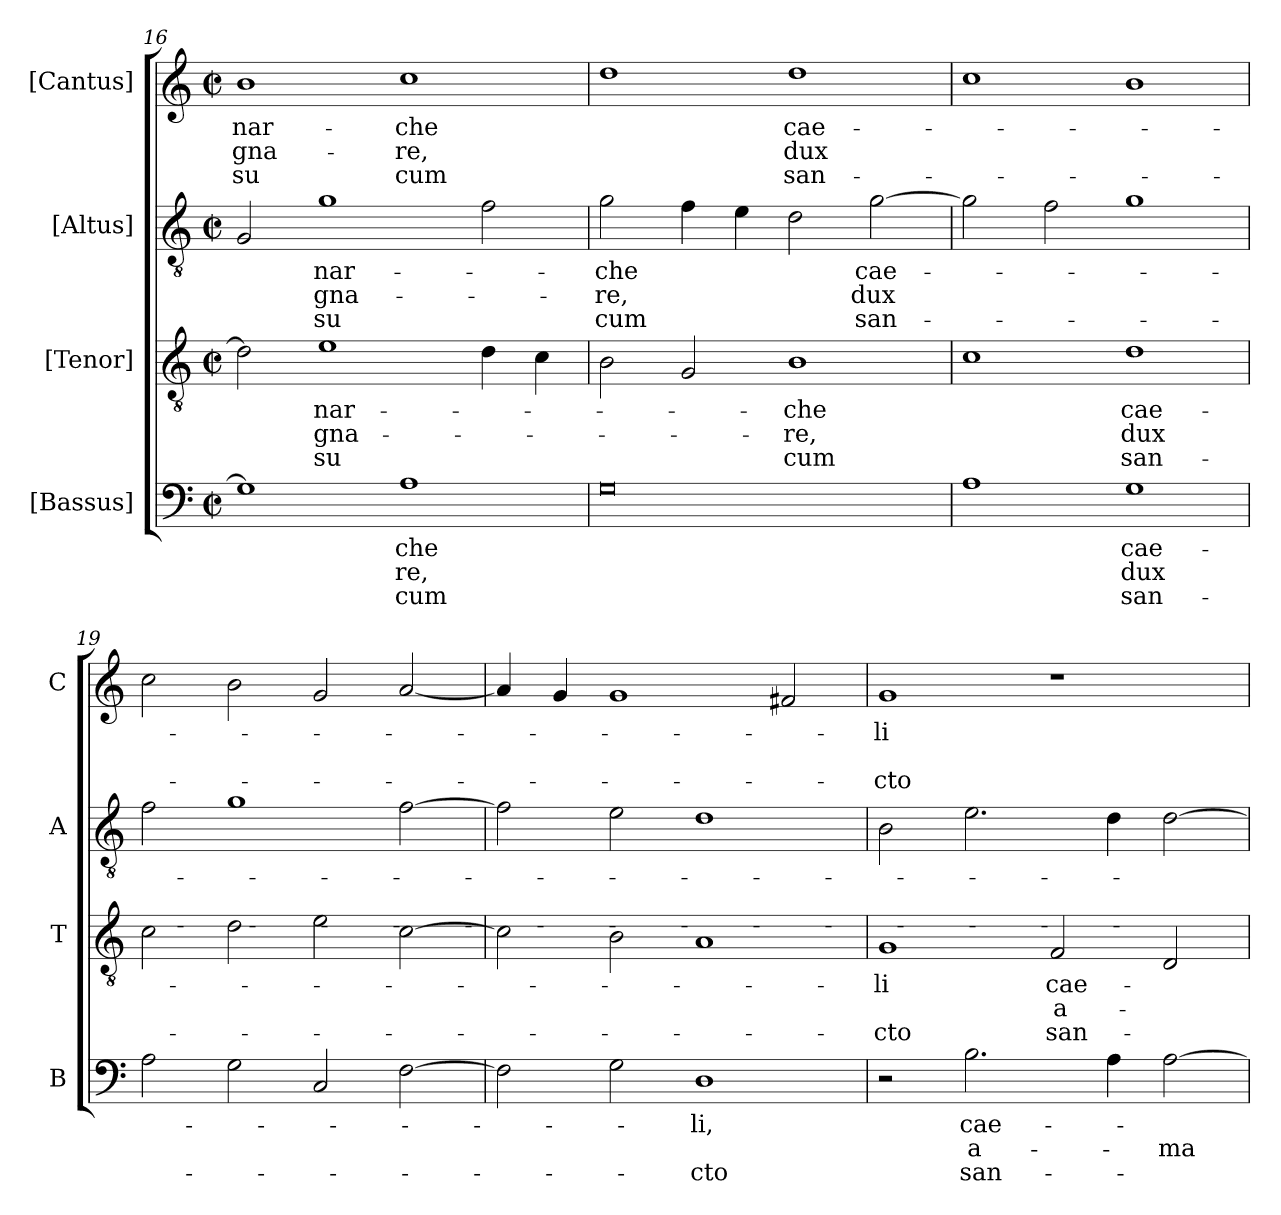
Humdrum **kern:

**kern	**text	**text	**text	**kern	**text	**text	**text	**kern	**text	**text	**text	**kern	**text	**text	**text
*part4	*part4	*part4	*part4	*part3	*part3	*part3	*part3	*part2	*part2	*part2	*part2	*part1	*part1	*part1	*part1
*staff4	*staff4	*staff4	*staff4	*staff3	*staff3	*staff3	*staff3	*staff2	*staff2	*staff2	*staff2	*staff1	*staff1	*staff1	*staff1
*I"[Bassus]	*	*	*	*I"[Tenor]	*	*	*	*I"[Altus]	*	*	*	*I"[Cantus]	*	*	*
*I'B	*	*	*	*I'T	*	*	*	*I'A	*	*	*	*I'C	*	*	*
*clefF4	*	*	*	*clefGv2	*	*	*	*clefGv2	*	*	*	*clefG2	*	*	*
*k[]	*	*	*	*k[]	*	*	*	*k[]	*	*	*	*k[]	*	*	*
*C:	*	*	*	*C:	*	*	*	*C:	*	*	*	*C:	*	*	*
*M2/2	*	*	*	*M2/2	*	*	*	*M2/2	*	*	*	*M2/2	*	*	*
*met(c|)	*	*	*	*met(c|)	*	*	*	*met(c|)	*	*	*	*met(c|)	*	*	*
=16	=16	=16	=16	=16	=16	=16	=16	=16	=16	=16	=16	=16	=16	=16	=16
!	!	!	!	!	!	!	!	!	!	!	!	!	!LO:LY:b	!LO:LY:b	!LO:LY:b
1G]	.	.	.	2d\]	.	.	.	2G/	.	.	.	1b	-nar-	-gna-	-su
!	!	!	!	!	!LO:LY:b	!LO:LY:b	!LO:LY:b	!	!LO:LY:b	!LO:LY:b	!LO:LY:b	!	!	!	!
.	.	.	.	1e	-nar-	-gna-	-su	1g	-nar-	-gna-	-su	.	.	.	.
!	!LO:LY:b	!LO:LY:b	!LO:LY:b	!	!	!	!	!	!	!	!	!	!LO:LY:b	!LO:LY:b	!LO:LY:b
1A	-che	-re,	cum	.	.	.	.	.	.	.	.	1cc	-che	-re,	cum
.	.	.	.	4d\	.	.	.	2f\	.	.	.	.	.	.	.
.	.	.	.	4c\	.	.	.	.	.	.	.	.	.	.	.
!!LO:LB:g=z
=17	=17	=17	=17	=17	=17	=17	=17	=17	=17	=17	=17	=17	=17	=17	=17
!	!	!	!	!	!	!	!	!	!LO:LY:b	!LO:LY:b	!LO:LY:b	!	!	!	!
0G	.	.	.	2B\	.	.	.	2g\	-che	-re,	cum	1dd	.	.	.
.	.	.	.	2G/	.	.	.	4f\	.	.	.	.	.	.	.
.	.	.	.	.	.	.	.	4e\	.	.	.	.	.	.	.
!	!	!	!	!	!LO:LY:b	!LO:LY:b	!LO:LY:b	!	!	!	!	!	!LO:LY:b	!LO:LY:b	!LO:LY:b
.	.	.	.	1B	-che	-re,	cum	2d\	.	.	.	1dd	cae-	dux	san-
!	!	!	!	!	!	!	!	!	!LO:LY:b	!LO:LY:b	!LO:LY:b	!	!	!	!
.	.	.	.	.	.	.	.	[2g\	cae-	dux	san-	.	.	.	.
=18	=18	=18	=18	=18	=18	=18	=18	=18	=18	=18	=18	=18	=18	=18	=18
1A	.	.	.	1c	.	.	.	2g\]	.	.	.	1cc	.	.	.
.	.	.	.	.	.	.	.	2f\	.	.	.	.	.	.	.
!	!LO:LY:b	!LO:LY:b	!LO:LY:b	!	!LO:LY:b	!LO:LY:b	!LO:LY:b	!	!	!	!	!	!	!	!
1G	cae-	dux	san-	1d	cae-	dux	san-	1g	.	.	.	1b	.	.	.
=19	=19	=19	=19	=19	=19	=19	=19	=19	=19	=19	=19	=19	=19	=19	=19
2A\	.	.	.	2c\	.	.	.	2f\	.	.	.	2cc\	.	.	.
2G\	.	.	.	2d\	.	.	.	1g	.	.	.	2b\	.	.	.
2C/	.	.	.	2e\	.	.	.	.	.	.	.	2g/	.	.	.
[2F\	.	.	.	[2c\	.	.	.	[2f\	.	.	.	[2a/	.	.	.
=20	=20	=20	=20	=20	=20	=20	=20	=20	=20	=20	=20	=20	=20	=20	=20
2F\]	.	.	.	2c\]	.	.	.	2f\]	.	.	.	4a/]	.	.	.
.	.	.	.	.	.	.	.	.	.	.	.	4g/	.	.	.
2G\	.	.	.	2B\	.	.	.	2e\	.	.	.	1g	.	.	.
!	!LO:LY:b	!	!LO:LY:b	!	!	!	!	!	!	!	!	!	!	!	!
1D	-li,	.	-cto	1A	.	.	.	1d	.	.	.	.	.	.	.
.	.	.	.	.	.	.	.	.	.	.	.	2f#X/	.	.	.
=21	=21	=21	=21	=21	=21	=21	=21	=21	=21	=21	=21	=21	=21	=21	=21
!	!	!	!	!	!LO:LY:b	!	!LO:LY:b	!	!	!	!	!	!LO:LY:b	!	!LO:LY:b
2r	.	.	.	1G	-li	.	-cto	2B\	.	.	.	1g	-li	.	-cto
!	!LO:LY:b	!LO:LY:b	!LO:LY:b	!	!	!	!	!	!	!	!	!	!	!	!
2.B\	cae-	a-	san-	.	.	.	.	2.e\	.	.	.	.	.	.	.
!	!	!	!	!	!LO:LY:b	!LO:LY:b	!LO:LY:b	!	!	!	!	!	!	!	!
.	.	.	.	2F/	cae-	a-	san-	.	.	.	.	1r	.	.	.
4A\	.	.	.	.	.	.	.	4d\	.	.	.	.	.	.	.
!	!	!LO:LY:b	!	!	!	!	!	!	!	!	!	!	!	!	!
[2A\	.	-ma-	.	2D/	.	.	.	[2d\	.	.	.	.	.	.	.
=	=	=	=	=	=	=	=	=	=	=	=	=	=	=	=
*-	*-	*-	*-	*-	*-	*-	*-	*-	*-	*-	*-	*-	*-	*-	*-
